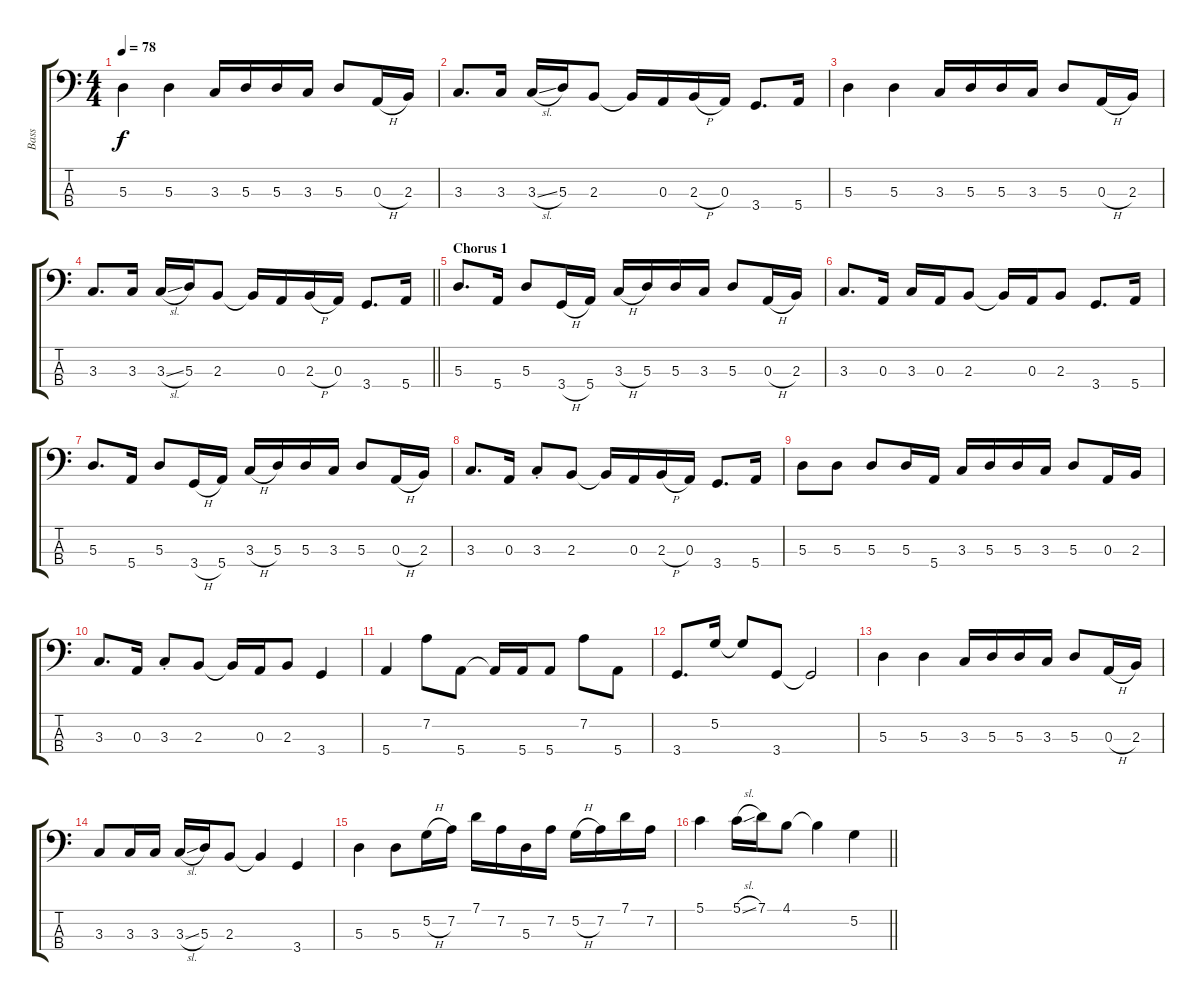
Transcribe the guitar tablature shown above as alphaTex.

\track ("Bass" "Bass") {instrument electricbassfinger}
\staff {score tabs}
\tuning (G2 D2 A1 E1) {hide}
\ts (4 4)
\tempo 78
\clef f4
\ks c
5.3.4{dy f} 5.3.4 3.3.16 5.3.16 5.3.16 3.3.16 5.3.8 0.3{h}.16 2.3.16 |
3.3.8{d} 3.3.16 3.3{sl}.16 5.3.16 2.3.8 2.3{t}.16 0.3.16 2.3{h}.16 0.3.16 3.4.8{d} 5.4.16 |
5.3.4 5.3.4 3.3.16 5.3.16 5.3.16 3.3.16 5.3.8 0.3{h}.16 2.3.16 |
\barLineRight lightlight
3.3.8{d} 3.3.16 3.3{sl}.16 5.3.16 2.3.8 2.3{t}.16 0.3.16 2.3{h}.16 0.3.16 3.4.8{d} 5.4.16 |
\section ("" "Chorus 1")
5.3.8{d} 5.4.16 5.3.8 3.4{h}.16 5.4.16 3.3{h}.16 5.3.16 5.3.16 3.3.16 5.3.8 0.3{h}.16 2.3.16 |
3.3.8{d} 0.3.16 3.3.16 0.3.16 2.3.8 2.3{t}.16 0.3.16 2.3.8 3.4.8{d} 5.4.16 |
5.3.8{d} 5.4.16 5.3.8 3.4{h}.16 5.4.16 3.3{h}.16 5.3.16 5.3.16 3.3.16 5.3.8 0.3{h}.16 2.3.16 |
3.3.8{d} 0.3.16 3.3{st}.8 2.3.8 2.3{t}.16 0.3.16 2.3{h}.16 0.3.16 3.4.8{d} 5.4.16 |
5.3.8 5.3.8 5.3.8 5.3.16 5.4.16 3.3.16 5.3.16 5.3.16 3.3.16 5.3.8 0.3.16 2.3.16 |
3.3.8{d} 0.3.16 3.3{st}.8 2.3.8 2.3{t}.16 0.3.16 2.3.8 3.4.4 |
5.4.4 7.2.8 5.4.8 5.4{t}.16 5.4.16 5.4.8 7.2.8 5.4.8 |
3.4.8{d} 5.2.16 5.2{t}.8 3.4.8 3.4{t}.2 |
5.3.4 5.3.4 3.3.16 5.3.16 5.3.16 3.3.16 5.3.8 0.3{h}.16 2.3.16 |
3.3.8 3.3.16 3.3.16 3.3{sl}.16 5.3.16 2.3.8 2.3{t}.4 3.4.4 |
5.3.4 5.3.8 5.2{h}.16 7.2.16 7.1.16 7.2.16 5.3.16 7.2.16 5.2{h}.16 7.2.16 7.1.16 7.2.16 |
\barLineRight lightlight
5.1.4 5.1{sl}.16 7.1.16 4.1.8 4.1{t}.4 5.2.4
